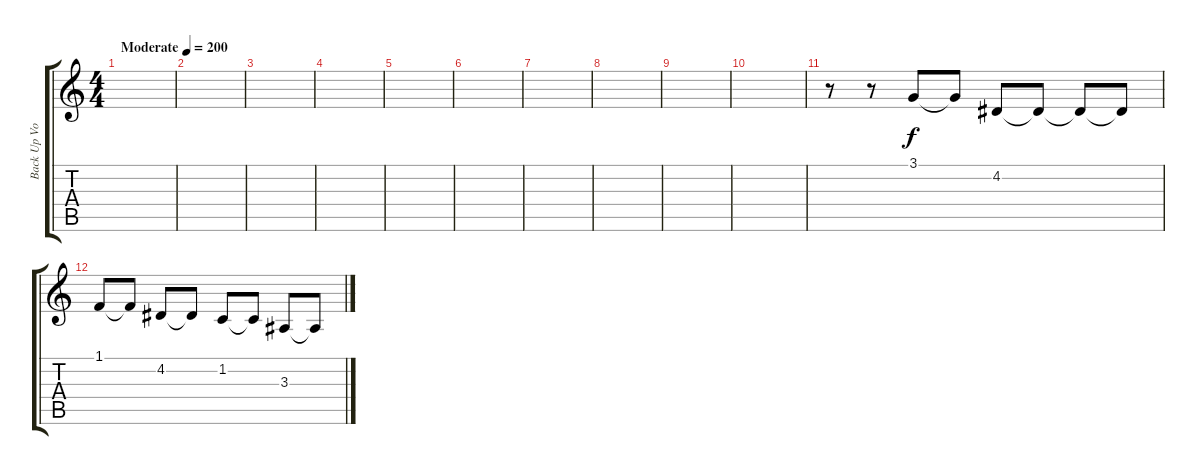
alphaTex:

\track ("Back Up Vocals" "Back Up Vo") {instrument cello}
\staff {score tabs}
\tuning (E4 B3 G3 D3 A2 E2) {hide}
\ts (4 4)
\tempo (200 "Moderate")
\clef g2
\ks c
|
|
|
|
|
|
|
|
|
|
r.8 r.8 3.1.8 3.1{t}.8 4.2.8 4.2{t}.8 4.2{t}.8 4.2{t}.8 |
1.1.8 1.1{t}.8 4.2.8 4.2{t}.8 1.2.8 1.2{t}.8 3.3.8 3.3{t}.8
